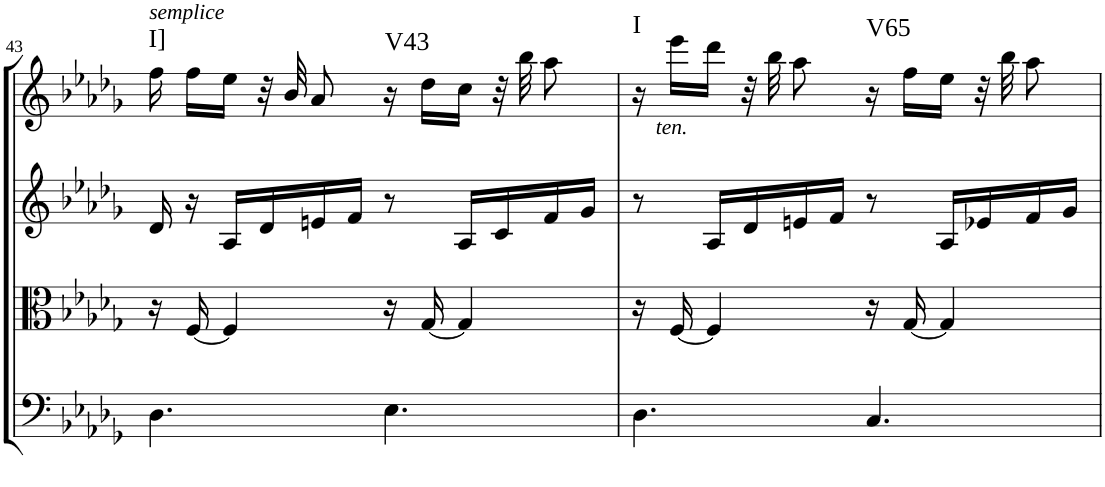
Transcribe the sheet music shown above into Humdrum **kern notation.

**kern	**kern	**kern	**kern	**harte
*part4	*part3	*part2	*part1	*part1
*staff4	*staff3	*staff2	*staff1	*
*I"Cello	*I"Viola	*I"2nd Violin	*I"1st Violin	*
*	*I'Vla	*I'Vln	*I'Vln	*
!!LO:PB:g=z
*clefF4	*clefC3	*clefG2	*clefG2	*
*k[b-e-a-d-g-]	*k[b-e-a-d-g-]	*k[b-e-a-d-g-]	*k[b-e-a-d-g-]	*
*D-:	*D-:	*D-:	*D-:	*
*M6/8	*M6/8	*M6/8	*M6/8	*
=43	=43	=43	=43	=43
!	!	!	!LO:TX:a:i:t=semplice	!LO:H:kt=I]
4.D-\	16r	16d-/	16ff\	N
.	[16F/	16r	16ff\LL	.
.	4F/]	16A-/LL	16ee-\JJ	.
.	.	16d-/	32r	.
.	.	.	32b-/	.
.	.	16en/	8a-/	.
.	.	16f/JJ	.	.
!	!	!	!	!LO:H:kt=V43
4.E-\	16r	8r	16r	N
.	[16G-/	.	16dd-\LL	.
.	4G-/]	16A-/LL	16cc\JJ	.
.	.	16c/	32r	.
.	.	.	32bb-\	.
.	.	16f/	8aa-\	.
.	.	16g-/JJ	.	.
=44	=44	=44	=44	=44
!	!	!	!LO:TX:b:i:t=ten.	!LO:H:kt=I
4.D-\	16r	8r	16r	N
.	[16F/	.	16eee-\LL	.
.	4F/]	16A-/LL	16ddd-\JJ	.
.	.	16d-/	32r	.
.	.	.	32bb-\	.
.	.	16en/	8aa-\	.
.	.	16f/JJ	.	.
!	!	!	!	!LO:H:kt=V65
4.C/	16r	8r	16r	N
.	[16G-/	.	16ff\LL	.
.	4G-/]	16A-/LL	16ee-\JJ	.
.	.	16e-X/	32r	.
.	.	.	32bb-\	.
.	.	16f/	8aa-\	.
.	.	16g-/JJ	.	.
=	=	=	=	=
*-	*-	*-	*-	*-
